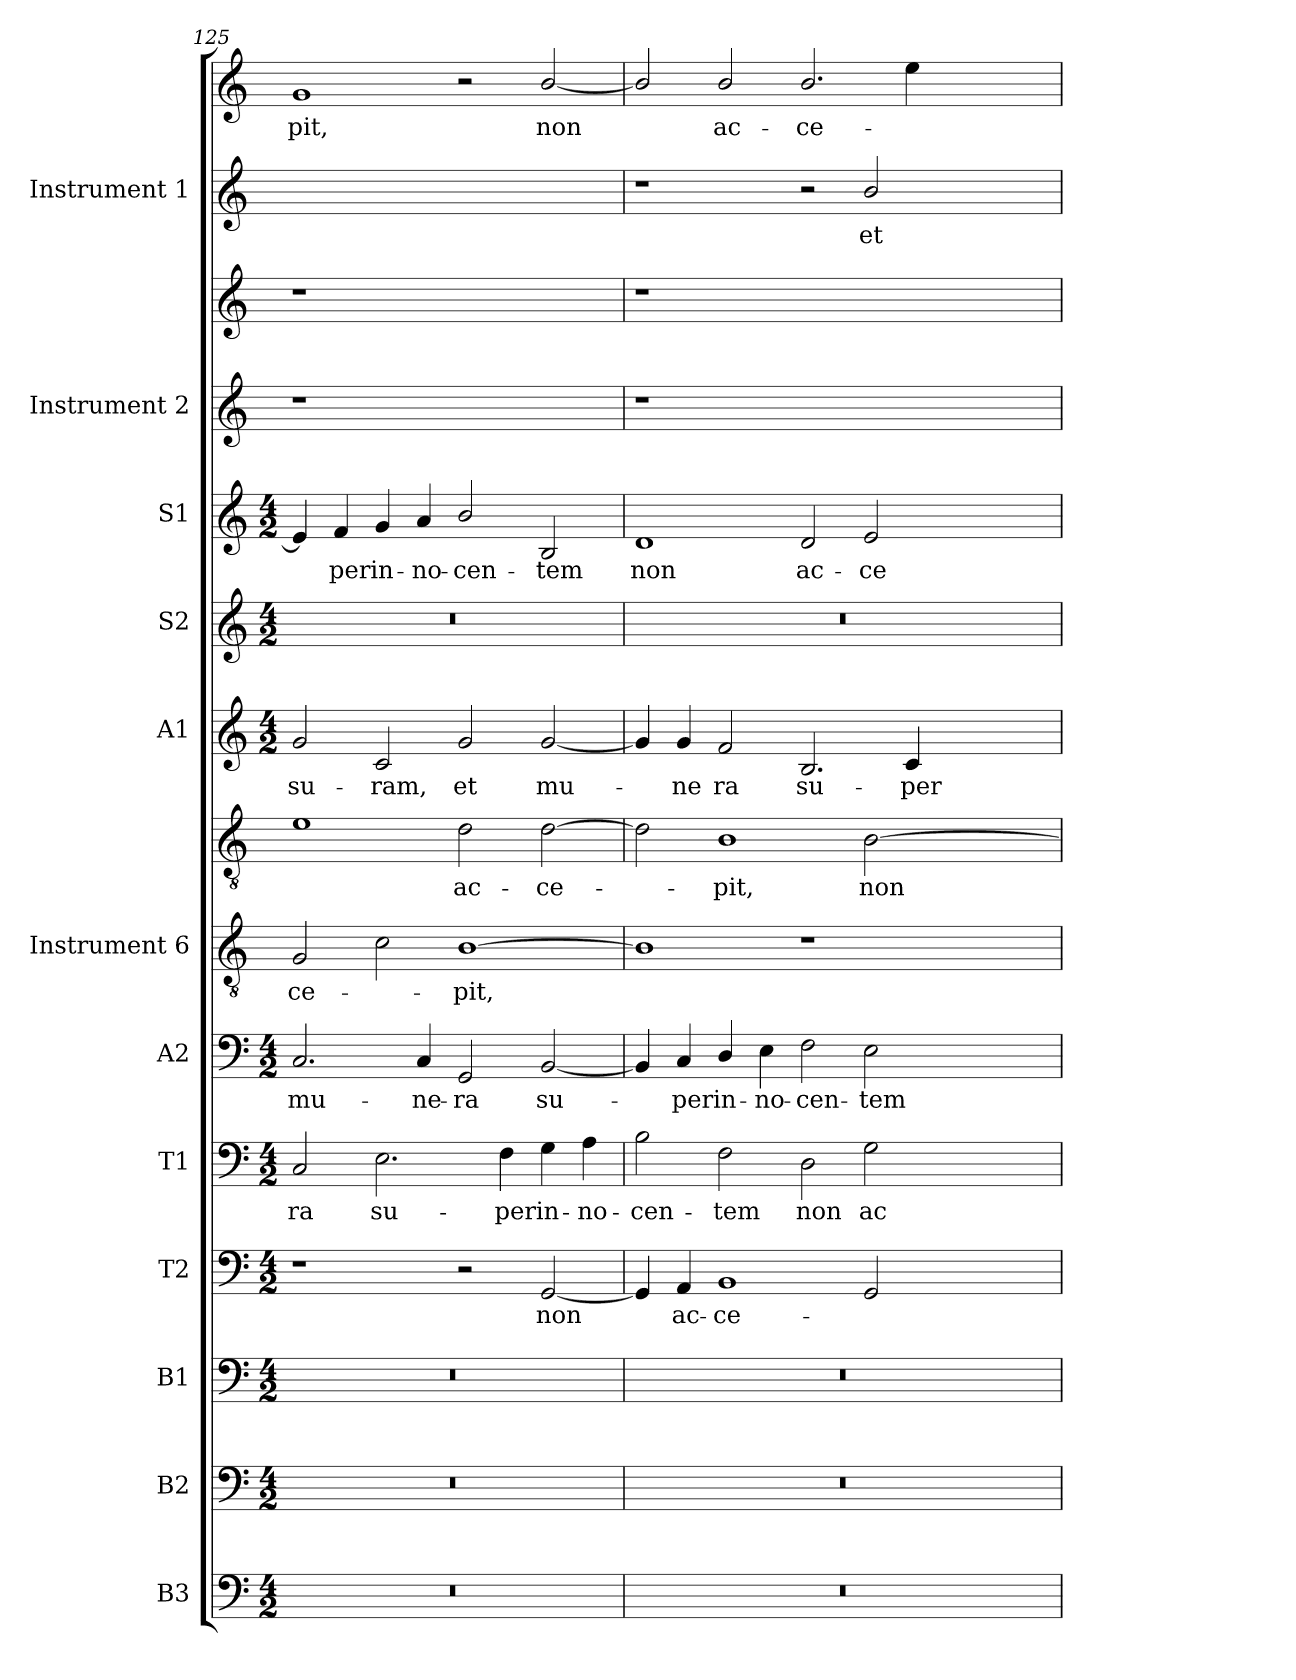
**kern	**kern	**kern	**kern	**text	**kern	**text	**kern	**text	**kern	**text	**kern	**text	**kern	**text	**kern	**kern	**text	**kern	**kern	**kern	**text	**kern	**text
*part12	*part11	*part10	*part9	*part9	*part8	*part8	*part7	*part7	*part6	*part6	*part6	*part6	*part5	*part5	*part4	*part3	*part3	*part2	*part2	*part1	*part1	*part1	*part1
*staff15	*staff14	*staff13	*staff12	*staff12	*staff11	*staff11	*staff10	*staff10	*staff9	*staff9	*staff8	*staff8	*staff7	*staff7	*staff6	*staff5	*staff5	*staff4	*staff3	*staff2	*staff2	*staff1	*staff1
*I"B3	*I"B2	*I"B1	*I"T2	*	*I"T1	*	*I"A2	*	*I"Instrument 6	*	*	*	*I"A1	*	*I"S2	*I"S1	*	*I"Instrument 2	*	*I"Instrument 1	*	*	*
*clefF4	*clefF4	*clefF4	*clefF4	*	*clefF4	*	*clefF4	*	*clefGv2	*	*clefGv2	*	*clefG2	*	*clefG2	*clefG2	*	*clefG2	*clefG2	*clefG2	*	*clefG2	*
*	*	*	*	*	*k[]	*	*	*	*	*	*	*	*k[]	*	*	*	*	*	*	*k[]	*	*k[]	*
*	*	*	*	*	*C:	*	*	*	*	*	*	*	*C:	*	*	*	*	*	*	*C:	*	*C:	*
*M4/2	*M4/2	*M4/2	*M4/2	*	*M4/2	*	*M4/2	*	*	*	*	*	*M4/2	*	*M4/2	*M4/2	*	*	*	*	*	*	*
=125	=125	=125	=125	=125	=125	=125	=125	=125	=125	=125	=125	=125	=125	=125	=125	=125	=125	=125	=125	=125	=125	=125	=125
!	!	!	!	!	!	!LO:LY:b:cj	!	!LO:LY:b:cj	!	!LO:LY:b:rj	!	!	!	!LO:LY:b:rj	!	!	!	!	!	!	!	!	!LO:LY:b:cj
0r	0r	0r	1r	.	2C/	-ra	2.C/	mu-	2G/	ce-	1e	.	2g/	-su-	0r	4e/]	.	1r	1r	0ryy	.	1g	-pit,
!	!	!	!	!	!	!	!	!	!	!	!	!	!	!	!	!	!LO:LY:b:cj	!	!	!	!	!	!
.	.	.	.	.	.	.	.	.	.	.	.	.	.	.	.	4f/	-per	.	.	.	.	.	.
!	!	!	!	!	!	!LO:LY:b:rj	!	!	!	!	!	!	!	!LO:LY:b:cj	!	!	!LO:LY:b:rj	!	!	!	!	!	!
.	.	.	.	.	2.E\	su-	.	.	2c\	.	.	.	2c/	-ram,	.	4g/	in-	.	.	.	.	.	.
!	!	!	!	!	!	!	!	!LO:LY:b:rj	!	!	!	!	!	!	!	!	!LO:LY:b:rj	!	!	!	!	!	!
.	.	.	.	.	.	.	4C/	-ne-	.	.	.	.	.	.	.	4a/	-no-	.	.	.	.	.	.
!	!	!	!	!	!	!	!	!LO:LY:b:cj	!	!LO:LY:b:cj	!	!LO:LY:b:rj	!	!LO:LY:b:cj	!	!	!LO:LY:b:cj	!	!	!	!	!	!
.	.	.	2r	.	.	.	2GG/	-ra	[<1B	-pit,	2d\	ac-	2g/	et	.	2b/	-cen-	1ryy	1ryy	.	.	2r	.
!	!	!	!	!	!	!LO:LY:b:cj	!	!	!	!	!	!	!	!	!	!	!	!	!	!	!	!	!
.	.	.	.	.	4F\	-per	.	.	.	.	.	.	.	.	.	.	.	.	.	.	.	.	.
!	!	!	!	!LO:LY:b:cj	!	!LO:LY:b:rj	!	!LO:LY:b:rj	!	!	!	!LO:LY:b:rj	!	!LO:LY:b:cj	!	!	!LO:LY:b:cj	!	!	!	!	!	!LO:LY:b:cj
.	.	.	[<2GG/	non	4G\	in-	[>2BB/	su-	.	.	[>2d\	-ce-	[<2g/	mu-	.	2B/	-tem	.	.	.	.	[<2b/	non
!	!	!	!	!	!	!LO:LY:b:rj	!	!	!	!	!	!	!	!	!	!	!	!	!	!	!	!	!
.	.	.	.	.	4A\	-no-	.	.	.	.	.	.	.	.	.	.	.	.	.	.	.	.	.
=126	=126	=126	=126	=126	=126	=126	=126	=126	=126	=126	=126	=126	=126	=126	=126	=126	=126	=126	=126	=126	=126	=126	=126
!	!	!	!	!	!	!LO:LY:b:cj	!	!	!	!	!	!	!	!	!	!	!LO:LY:b:cj	!	!	!	!	!	!
0r	0r	0r	4GG/]	.	2B\	-cen-	4BB/]	.	1B]	.	2d\]	.	4g/]	.	0r	1d	non	1r	1r	1r	.	2b/]	.
!	!	!	!	!LO:LY:b:rj	!	!	!	!LO:LY:b:cj	!	!	!	!	!	!LO:LY:b:cj	!	!	!	!	!	!	!	!	!
.	.	.	4AA/	ac-	.	.	4C/	-per	.	.	.	.	4g/	-ne	.	.	.	.	.	.	.	.	.
!	!	!	!	!LO:LY:b:rj	!	!LO:LY:b:cj	!	!LO:LY:b:rj	!	!	!	!LO:LY:b:cj	!	!LO:LY:b:cj	!	!	!	!	!	!	!	!	!LO:LY:b:rj
.	.	.	1BB	-ce-	2F\	-tem	4D/	in-	.	.	1B	-pit,	2f/	ra	.	.	.	.	.	.	.	2b/	ac-
!	!	!	!	!	!	!	!	!LO:LY:b:rj	!	!	!	!	!	!	!	!	!	!	!	!	!	!	!
.	.	.	.	.	.	.	4E\	-no-	.	.	.	.	.	.	.	.	.	.	.	.	.	.	.
!	!	!	!	!	!	!LO:LY:b:cj	!	!LO:LY:b:cj	!	!	!	!	!	!LO:LY:b:rj	!	!	!LO:LY:b:rj	!	!	!	!	!	!LO:LY:b:rj
.	.	.	.	.	2D\	non	2F\	-cen-	1r	.	.	.	2.B/	su-	.	2d/	ac-	1ryy	1ryy	2r	.	2.b/	-ce-
!	!	!	!	!	!	!LO:LY:b:rj	!	!LO:LY:b:cj	!	!	!	!LO:LY:b:cj	!	!	!	!	!LO:LY:b:rj	!	!	!	!LO:LY:b:cj	!	!
.	.	.	2GG/	.	2G\	ac-	2E\	-tem	.	.	[<2B\	non	.	.	.	2e/	-ce-	.	.	2b/	-et	.	.
!	!	!	!	!	!	!	!	!	!	!	!	!	!	!LO:LY:b:cj	!	!	!	!	!	!	!	!	!
.	.	.	.	.	.	.	.	.	.	.	.	.	4c/	-per	.	.	.	.	.	.	.	4ee\	.
=	=	=	=	=	=	=	=	=	=	=	=	=	=	=	=	=	=	=	=	=	=	=	=
*-	*-	*-	*-	*-	*-	*-	*-	*-	*-	*-	*-	*-	*-	*-	*-	*-	*-	*-	*-	*-	*-	*-	*-
